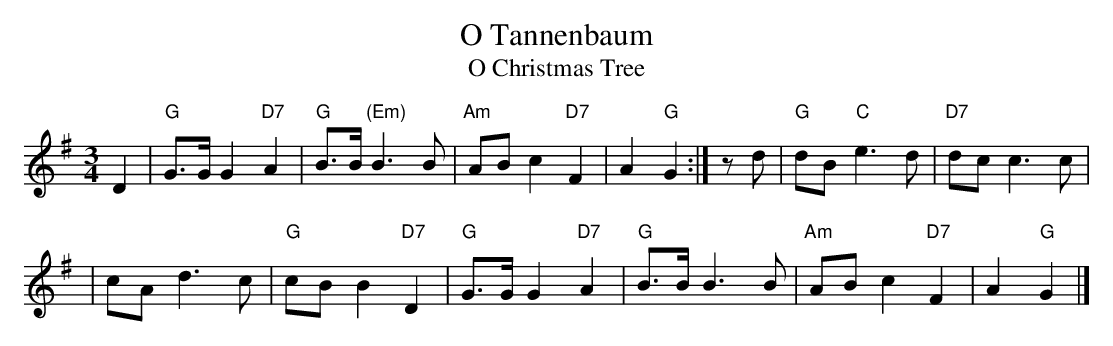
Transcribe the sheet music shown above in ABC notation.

X:1
T: O Tannenbaum
T: O Christmas Tree
M: 3/4
L: 1/8
K: G
D2 \
| "G"G>G G2 "D7"A2 \
| "G"B>B "(Em)"B3 B \
| "Am"AB c2 "D7"F2 \
| A2 "G"G2 :| zd \
| "G"dB "C"e3 d \
| "D7"dc c3 c |
| cA d3 c \
| "G"cB B2 "D7"D2 \
| "G"G>G G2 "D7"A2 \
| "G"B>B B3 B \
| "Am"AB c2 "D7"F2 \
| A2 "G"G2 |]
